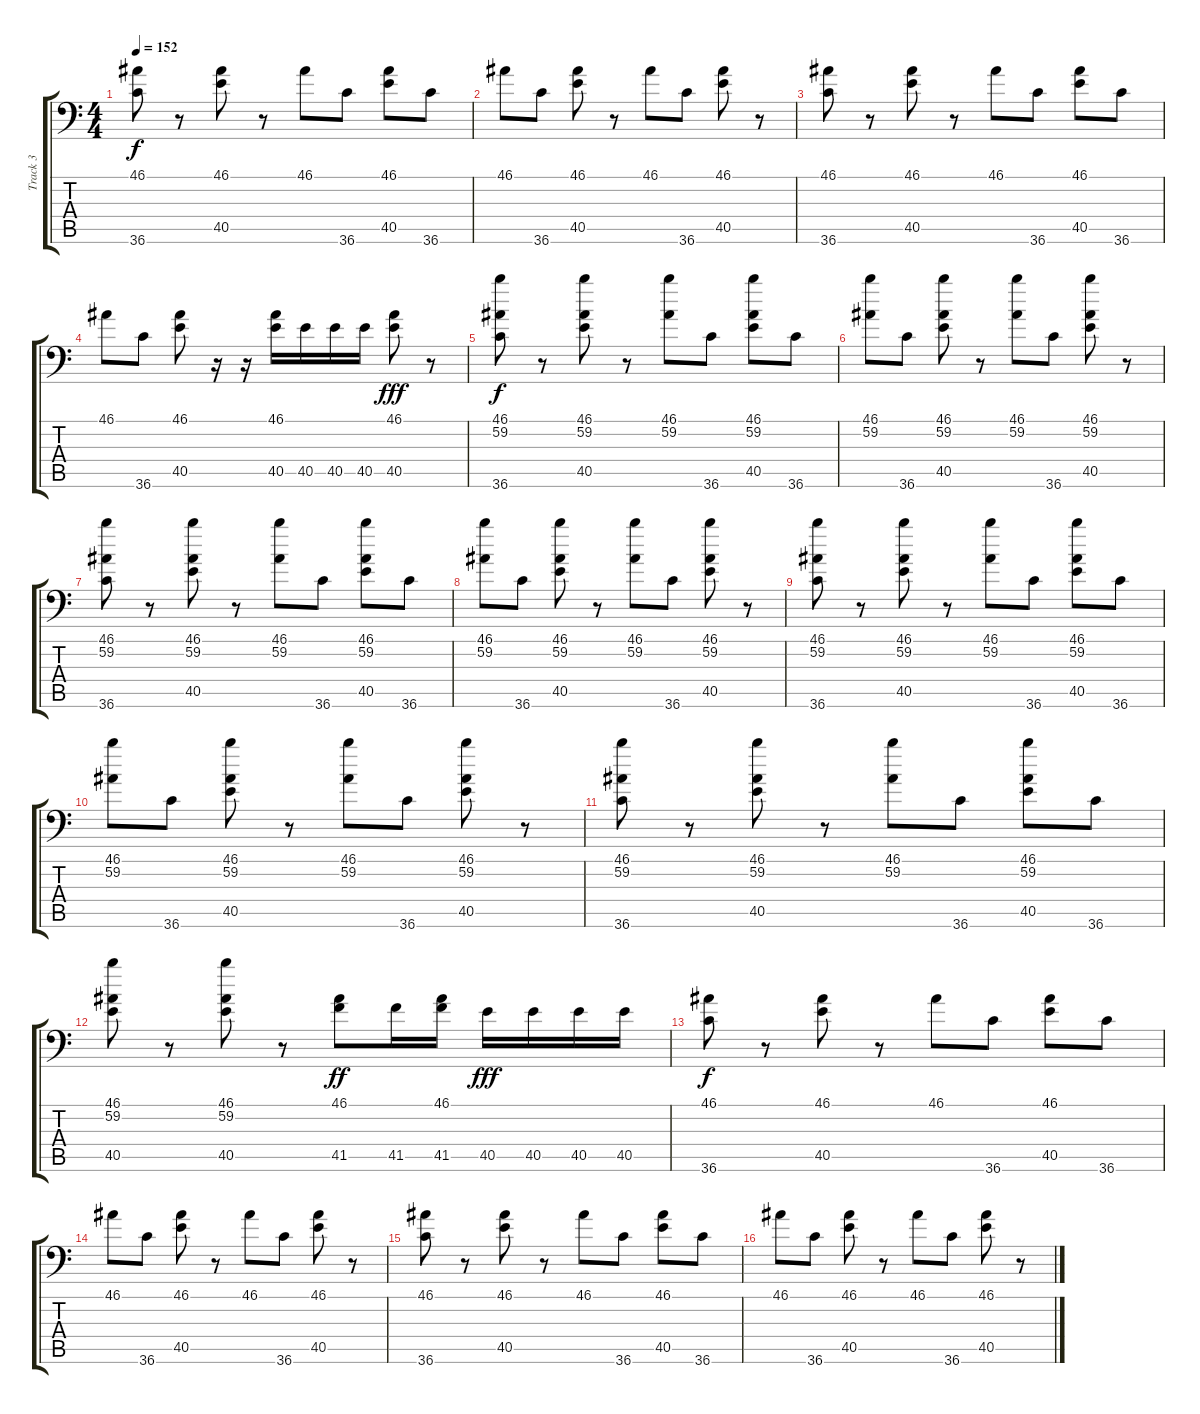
\track ("Track 3" "Track 3") {instrument acousticgrandpiano}
\staff {score tabs}
\tuning (C-1 C-1 C-1 C-1 C-1 C-1) {hide}
\ts (4 4)
\tempo 152
\clef f4
\ks c
(46.1 36.6).8{dy f} r.8 (46.1 40.5).8 r.8 46.1.8 36.6.8 (46.1 40.5).8 36.6.8 |
46.1.8 36.6.8 (46.1 40.5).8 r.8 46.1.8 36.6.8 (46.1 40.5).8 r.8 |
(46.1 36.6).8 r.8 (46.1 40.5).8 r.8 46.1.8 36.6.8 (46.1 40.5).8 36.6.8 |
46.1.8 36.6.8 (46.1 40.5).8 r.16 r.16 (46.1 40.5).16 40.5.16 40.5.16 40.5.16 (46.1 40.5).8{dy fff} r.8 |
(46.1 59.2 36.6).8{dy f} r.8 (46.1 59.2 40.5).8 r.8 (46.1 59.2).8 36.6.8 (46.1 59.2 40.5).8 36.6.8 |
(46.1 59.2).8 36.6.8 (46.1 59.2 40.5).8 r.8 (46.1 59.2).8 36.6.8 (46.1 59.2 40.5).8 r.8 |
(46.1 59.2 36.6).8 r.8 (46.1 59.2 40.5).8 r.8 (46.1 59.2).8 36.6.8 (46.1 59.2 40.5).8 36.6.8 |
(46.1 59.2).8 36.6.8 (46.1 59.2 40.5).8 r.8 (46.1 59.2).8 36.6.8 (46.1 59.2 40.5).8 r.8 |
(46.1 59.2 36.6).8 r.8 (46.1 59.2 40.5).8 r.8 (46.1 59.2).8 36.6.8 (46.1 59.2 40.5).8 36.6.8 |
(46.1 59.2).8 36.6.8 (46.1 59.2 40.5).8 r.8 (46.1 59.2).8 36.6.8 (46.1 59.2 40.5).8 r.8 |
(46.1 59.2 36.6).8 r.8 (46.1 59.2 40.5).8 r.8 (46.1 59.2).8 36.6.8 (46.1 59.2 40.5).8 36.6.8 |
(46.1 59.2 40.5).8 r.8 (46.1 59.2 40.5).8 r.8 (46.1 41.5).8{dy ff} 41.5.16 (46.1 41.5).16 40.5.16{dy fff} 40.5.16 40.5.16 40.5.16 |
(46.1 36.6).8{dy f} r.8 (46.1 40.5).8 r.8 46.1.8 36.6.8 (46.1 40.5).8 36.6.8 |
46.1.8 36.6.8 (46.1 40.5).8 r.8 46.1.8 36.6.8 (46.1 40.5).8 r.8 |
(46.1 36.6).8 r.8 (46.1 40.5).8 r.8 46.1.8 36.6.8 (46.1 40.5).8 36.6.8 |
46.1.8 36.6.8 (46.1 40.5).8 r.8 46.1.8 36.6.8 (46.1 40.5).8 r.8
